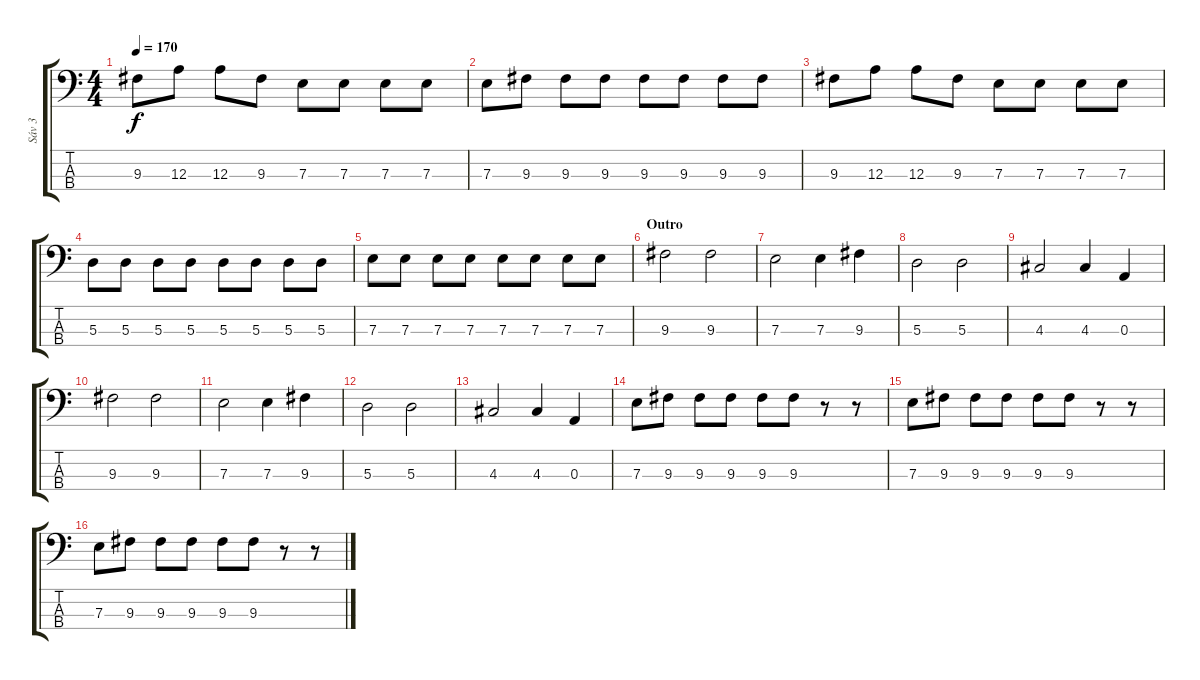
\track ("Sáv 3" "Sáv 3") {instrument electricbassfinger}
\staff {score tabs}
\tuning (G2 D2 A1 E1) {hide}
\ts (4 4)
\tempo 170
\clef f4
\ks c
9.3.8{dy f} 12.3.8 12.3.8 9.3.8 7.3.8 7.3.8 7.3.8 7.3.8 |
7.3.8 9.3.8 9.3.8 9.3.8 9.3.8 9.3.8 9.3.8 9.3.8 |
9.3.8 12.3.8 12.3.8 9.3.8 7.3.8 7.3.8 7.3.8 7.3.8 |
5.3.8 5.3.8 5.3.8 5.3.8 5.3.8 5.3.8 5.3.8 5.3.8 |
7.3.8 7.3.8 7.3.8 7.3.8 7.3.8 7.3.8 7.3.8 7.3.8 |
\section ("" "Outro")
9.3.2 9.3.2 |
7.3.2 7.3.4 9.3.4 |
5.3.2 5.3.2 |
4.3.2 4.3.4 0.3.4 |
9.3.2 9.3.2 |
7.3.2 7.3.4 9.3.4 |
5.3.2 5.3.2 |
4.3.2 4.3.4 0.3.4 |
7.3.8 9.3.8 9.3.8 9.3.8 9.3.8 9.3.8 r.8 r.8 |
7.3.8 9.3.8 9.3.8 9.3.8 9.3.8 9.3.8 r.8 r.8 |
7.3.8 9.3.8 9.3.8 9.3.8 9.3.8 9.3.8 r.8 r.8
